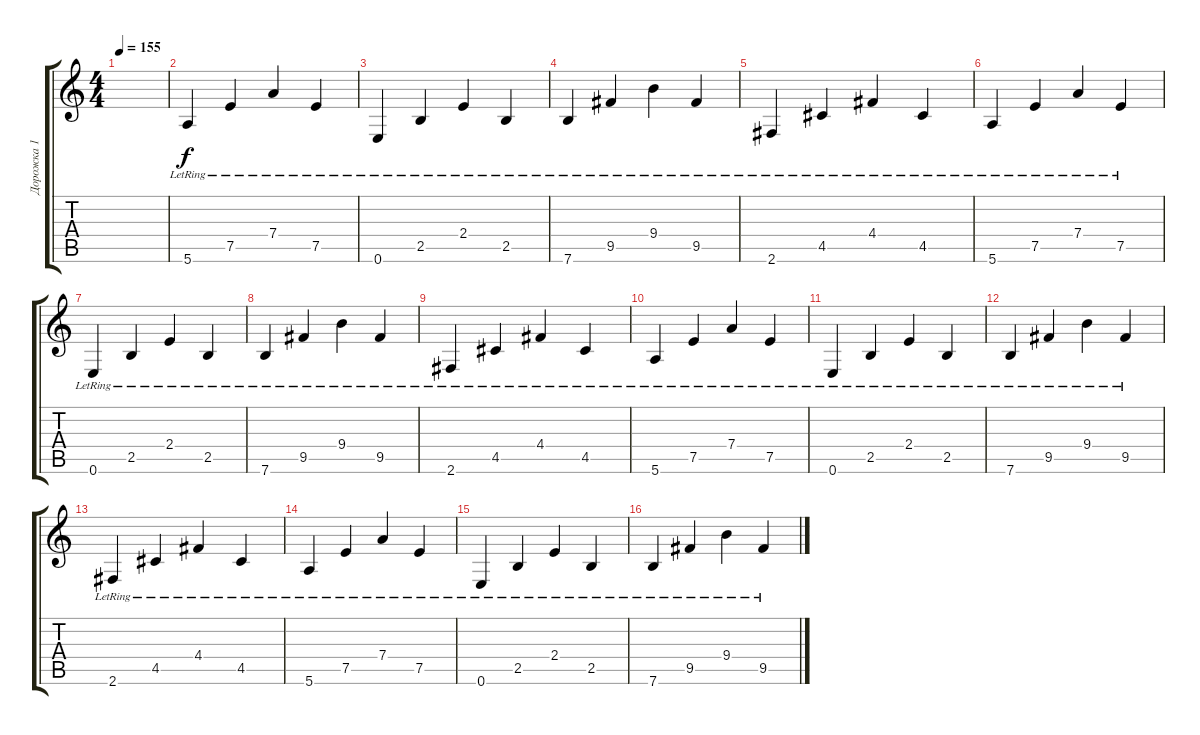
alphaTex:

\track ("Дорожка 1" "Дорожка 1") {instrument acousticguitarnylon}
\staff {score tabs}
\tuning (E4 B3 G3 D3 A2 E2) {hide}
\ts (4 4)
\tempo 155
\clef g2
\ks c
|
5.6{lr}.4 7.5{lr}.4 7.4{lr}.4 7.5{lr}.4 |
0.6{lr}.4 2.5{lr}.4 2.4{lr}.4 2.5{lr}.4 |
7.6{lr}.4 9.5{lr}.4 9.4{lr}.4 9.5{lr}.4 |
2.6{lr}.4 4.5{lr}.4 4.4{lr}.4 4.5{lr}.4 |
5.6{lr}.4 7.5{lr}.4 7.4{lr}.4 7.5{lr}.4 |
0.6{lr}.4 2.5{lr}.4 2.4{lr}.4 2.5{lr}.4 |
7.6{lr}.4 9.5{lr}.4 9.4{lr}.4 9.5{lr}.4 |
2.6{lr}.4 4.5{lr}.4 4.4{lr}.4 4.5{lr}.4 |
5.6{lr}.4 7.5{lr}.4 7.4{lr}.4 7.5{lr}.4 |
0.6{lr}.4 2.5{lr}.4 2.4{lr}.4 2.5{lr}.4 |
7.6{lr}.4 9.5{lr}.4 9.4{lr}.4 9.5{lr}.4 |
2.6{lr}.4 4.5{lr}.4 4.4{lr}.4 4.5{lr}.4 |
5.6{lr}.4 7.5{lr}.4 7.4{lr}.4 7.5{lr}.4 |
0.6{lr}.4 2.5{lr}.4 2.4{lr}.4 2.5{lr}.4 |
7.6{lr}.4 9.5{lr}.4 9.4{lr}.4 9.5{lr}.4
